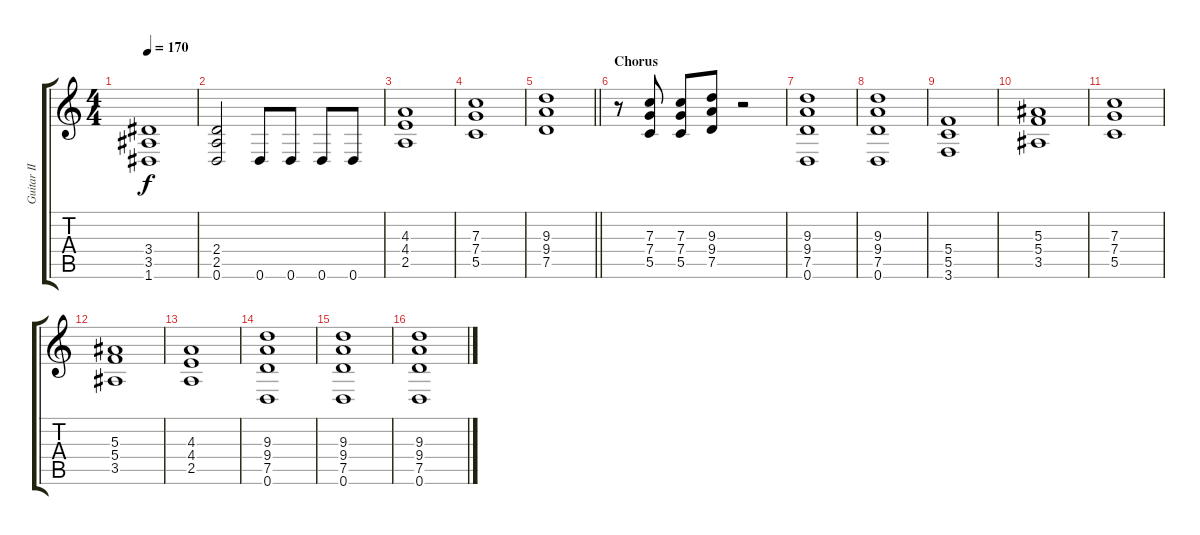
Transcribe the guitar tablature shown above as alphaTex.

\track ("Guitar II" "Guitar II") {instrument distortionguitar}
\staff {score tabs}
\tuning (D4 A3 F3 C3 G2 D2) {hide}
\ts (4 4)
\tempo 170
\clef g2
\ks c
(3.4{t} 3.5{t} 1.6{t}).1{dy f} |
(2.4 2.5 0.6).2 0.6.8 0.6.8 0.6.8 0.6.8 |
(4.3 4.4 2.5).1 |
(7.3 7.4 5.5).1 |
\barLineRight lightlight
(9.3 9.4 7.5).1 |
\section ("" "Chorus")
r.8 (7.3 7.4 5.5).8 (7.3 7.4 5.5).8 (9.3 9.4 7.5).8 r.2 |
(9.3 9.4 7.5 0.6).1 |
(9.3 9.4 7.5 0.6).1 |
(5.4 5.5 3.6).1 |
(5.3 5.4 3.5).1 |
(7.3 7.4 5.5).1 |
(5.3 5.4 3.5).1 |
(4.3 4.4 2.5).1 |
(9.3 9.4 7.5 0.6).1 |
(9.3 9.4 7.5 0.6).1 |
(9.3 9.4 7.5 0.6).1
